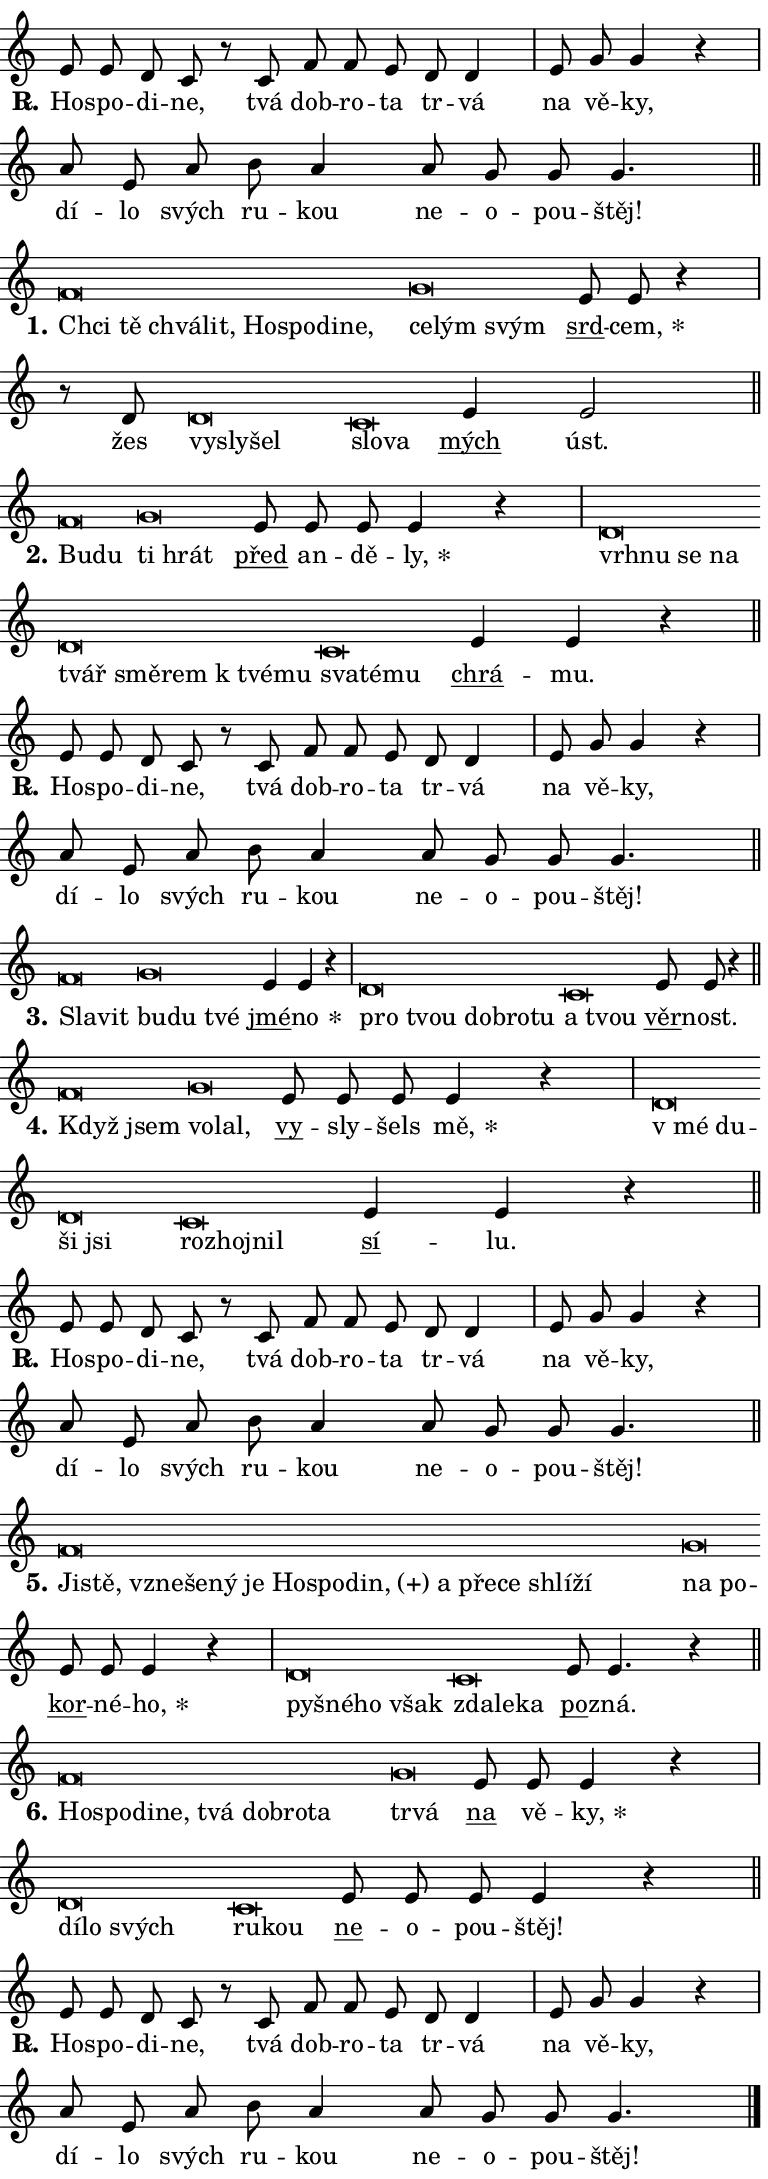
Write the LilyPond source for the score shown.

\version "2.24.0"
\header { tagline = "" }
\paper {
  indent = 0\cm
  top-margin = 0\cm
  right-margin = 0.13\cm % to fit lyric hyphens
  bottom-margin = 0\cm
  left-margin = 0\cm
  paper-width = 13\cm
  page-breaking = #ly:one-page-breaking
  system-system-spacing.basic-distance = #11
  score-system-spacing.basic-distance = #11
  ragged-last = ##f
}


%% Author: Thomas Morley
%% https://lists.gnu.org/archive/html/lilypond-user/2020-05/msg00002.html
#(define (line-position grob)
"Returns position of @var[grob} in current system:
   @code{'start}, if at first time-step
   @code{'end}, if at last time-step
   @code{'middle} otherwise
"
  (let* ((col (ly:item-get-column grob))
         (ln (ly:grob-object col 'left-neighbor))
         (rn (ly:grob-object col 'right-neighbor))
         (col-to-check-left (if (ly:grob? ln) ln col))
         (col-to-check-right (if (ly:grob? rn) rn col))
         (break-dir-left
           (and
             (ly:grob-property col-to-check-left 'non-musical #f)
             (ly:item-break-dir col-to-check-left)))
         (break-dir-right
           (and
             (ly:grob-property col-to-check-right 'non-musical #f)
             (ly:item-break-dir col-to-check-right))))
        (cond ((eqv? 1 break-dir-left) 'start)
              ((eqv? -1 break-dir-right) 'end)
              (else 'middle))))

#(define (tranparent-at-line-position vctor)
  (lambda (grob)
  "Relying on @code{line-position} select the relevant enry from @var{vctor}.
Used to determine transparency,"
    (case (line-position grob)
      ((end) (not (vector-ref vctor 0)))
      ((middle) (not (vector-ref vctor 1)))
      ((start) (not (vector-ref vctor 2))))))

noteHeadBreakVisibility =
#(define-music-function (break-visibility)(vector?)
"Makes @code{NoteHead}s transparent relying on @var{break-visibility}"
#{
  \override NoteHead.transparent =
    #(tranparent-at-line-position break-visibility)
#})

#(define delete-ledgers-for-transparent-note-heads
  (lambda (grob)
    "Reads whether a @code{NoteHead} is transparent.
If so this @code{NoteHead} is removed from @code{'note-heads} from
@var{grob}, which is supposed to be @code{LedgerLineSpanner}.
As a result ledgers are not printed for this @code{NoteHead}"
    (let* ((nhds-array (ly:grob-object grob 'note-heads))
           (nhds-list
             (if (ly:grob-array? nhds-array)
                 (ly:grob-array->list nhds-array)
                 '()))
           ;; Relies on the transparent-property being done before
           ;; Staff.LedgerLineSpanner.after-line-breaking is executed.
           ;; This is fragile ...
           (to-keep
             (remove
               (lambda (nhd)
                 (ly:grob-property nhd 'transparent #f))
               nhds-list)))
      ;; TODO find a better method to iterate over grob-arrays, similiar
      ;; to filter/remove etc for lists
      ;; For now rebuilt from scratch
      (set! (ly:grob-object grob 'note-heads)  '())
      (for-each
        (lambda (nhd)
          (ly:pointer-group-interface::add-grob grob 'note-heads nhd))
        to-keep))))

squashNotes = {
  \override NoteHead.X-extent = #'(-0.2 . 0.2)
  \override NoteHead.Y-extent = #'(-0.75 . 0)
  \override NoteHead.stencil =
    #(lambda (grob)
       (let ((pos (ly:grob-property grob 'staff-position)))
         (begin
           (if (< pos -7) (display "ERROR: Lower brevis then expected\n") (display ""))
           (if (<= pos -6) ly:text-interface::print ly:note-head::print))))
}
unSquashNotes = {
  \revert NoteHead.X-extent
  \revert NoteHead.Y-extent
  \revert NoteHead.stencil
}

hideNotes = \noteHeadBreakVisibility #begin-of-line-visible
unHideNotes = \noteHeadBreakVisibility #all-visible

% work-around for resetting accidentals
% https://lilypond.org/doc/v2.23/Documentation/notation/displaying-rhythms#unmetered-music
cadenzaMeasure = {
  \cadenzaOff
  \partial 1024 s1024
  \cadenzaOn
}

#(define-markup-command (accent layout props text) (markup?)
  "Underline accented syllable"
  (interpret-markup layout props
    #{\markup \override #'(offset . 4.3) \underline { #text }#}))

responsum = \markup \concat {
  "R" \hspace #-1.05 \path #0.1 #'((moveto 0 0.07) (lineto 0.9 0.8)) \hspace #0.05 "."
}

spaceSize = #0.6828661417322834 % exact space size for TeX Gyre Schola

\layout {
  \context {
    \Staff
    \remove "Time_signature_engraver"
    \override LedgerLineSpanner.after-line-breaking = #delete-ledgers-for-transparent-note-heads
  }
  \context {
    \Lyrics {
      \override LyricSpace.minimum-distance = \spaceSize
      \override LyricText.font-name = #"TeX Gyre Schola"
      \override LyricText.font-size = 1
      \override StanzaNumber.font-name = #"TeX Gyre Schola Bold"
      \override StanzaNumber.font-size = 1
    }
  }
  \context {
    \Score 
    \override NoteHead.text =
      #(lambda (grob) 
        (let ((pos (ly:grob-property grob 'staff-position)))
          #{\markup {
            \combine
              \halign #-0.55 \raise #(if (= pos -6) 0 0.5) \override #'(thickness . 2) \draw-line #'(3.2 . 0)
              \musicglyph "noteheads.sM1"
          }#}))
  }
}

% magnetic-lyrics.ily
%
%   written by
%     Jean Abou Samra <jean@abou-samra.fr>
%     Werner Lemberg <wl@gnu.org>
%
%   adapted by
%     Jiri Hon <jiri.hon@gmail.com>
%
% Version 2022-Apr-15

% https://www.mail-archive.com/lilypond-user@gnu.org/msg149350.html

#(define (Left_hyphen_pointer_engraver context)
   "Collect syllable-hyphen-syllable occurrences in lyrics and store
them in properties.  This engraver only looks to the left.  For
example, if the lyrics input is @code{foo -- bar}, it does the
following.

@itemize @bullet
@item
Set the @code{text} property of the @code{LyricHyphen} grob between
@q{foo} and @q{bar} to @code{foo}.

@item
Set the @code{left-hyphen} property of the @code{LyricText} grob with
text @q{foo} to the @code{LyricHyphen} grob between @q{foo} and
@q{bar}.
@end itemize

Use this auxiliary engraver in combination with the
@code{lyric-@/text::@/apply-@/magnetic-@/offset!} hook."
   (let ((hyphen #f)
         (text #f))
     (make-engraver
      (acknowledgers
       ((lyric-syllable-interface engraver grob source-engraver)
        (set! text grob)))
      (end-acknowledgers
       ((lyric-hyphen-interface engraver grob source-engraver)
        ;(when (not (grob::has-interface grob 'lyric-space-interface))
          (set! hyphen grob)));)
      ((stop-translation-timestep engraver)
       (when (and text hyphen)
         (ly:grob-set-object! text 'left-hyphen hyphen))
       (set! text #f)
       (set! hyphen #f)))))

#(define (lyric-text::apply-magnetic-offset! grob)
   "If the space between two syllables is less than the value in
property @code{LyricText@/.details@/.squash-threshold}, move the right
syllable to the left so that it gets concatenated with the left
syllable.

Use this function as a hook for
@code{LyricText@/.after-@/line-@/breaking} if the
@code{Left_@/hyphen_@/pointer_@/engraver} is active."
   (let ((hyphen (ly:grob-object grob 'left-hyphen #f)))
     (when hyphen
       (let ((left-text (ly:spanner-bound hyphen LEFT)))
         (when (grob::has-interface left-text 'lyric-syllable-interface)
           (let* ((common (ly:grob-common-refpoint grob left-text X))
                  (this-x-ext (ly:grob-extent grob common X))
                  (left-x-ext
                   (begin
                     ;; Trigger magnetism for left-text.
                     (ly:grob-property left-text 'after-line-breaking)
                     (ly:grob-extent left-text common X)))
                  ;; `delta` is the gap width between two syllables.
                  (delta (- (interval-start this-x-ext)
                            (interval-end left-x-ext)))
                  (details (ly:grob-property grob 'details))
                  (threshold (assoc-get 'squash-threshold details 0.2)))
             (when (< delta threshold)
               (let* (;; We have to manipulate the input text so that
                      ;; ligatures crossing syllable boundaries are not
                      ;; disabled.  For languages based on the Latin
                      ;; script this is essentially a beautification.
                      ;; However, for non-Western scripts it can be a
                      ;; necessity.
                      (lt (ly:grob-property left-text 'text))
                      (rt (ly:grob-property grob 'text))
                      (is-space (grob::has-interface hyphen 'lyric-space-interface))
                      (space (if is-space " " ""))
                      (extra-delta (if is-space spaceSize 0))
                      ;; Append new syllable.
                      (ltrt-space (if (and (string? lt) (string? rt))
                                (string-append lt space rt)
                                (make-concat-markup (list lt space rt))))
                      ;; Right-align `ltrt` to the right side.
                      (ltrt-space-markup (grob-interpret-markup
                               grob
                               (make-translate-markup
                                (cons (interval-length this-x-ext) 0)
                                (make-right-align-markup ltrt-space)))))
                 (begin
                   ;; Don't print `left-text`.
                   (ly:grob-set-property! left-text 'stencil #f)
                   ;; Set text and stencil (which holds all collected
                   ;; syllables so far) and shift it to the left.
                   (ly:grob-set-property! grob 'text ltrt-space)
                   (ly:grob-set-property! grob 'stencil ltrt-space-markup)
                   (ly:grob-translate-axis! grob (- (- delta extra-delta)) X))))))))))


#(define (lyric-hyphen::displace-bounds-first grob)
   ;; Make very sure this callback isn't triggered too early.
   (let ((left (ly:spanner-bound grob LEFT))
         (right (ly:spanner-bound grob RIGHT)))
     (ly:grob-property left 'after-line-breaking)
     (ly:grob-property right 'after-line-breaking)
     (ly:lyric-hyphen::print grob)))

squashThreshold = #0.4

\layout {
  \context {
    \Lyrics
    \consists #Left_hyphen_pointer_engraver
    \override LyricText.after-line-breaking =
      #lyric-text::apply-magnetic-offset!
    \override LyricHyphen.stencil = #lyric-hyphen::displace-bounds-first
    \override LyricText.details.squash-threshold = \squashThreshold
    \override LyricHyphen.minimum-distance = 0
    \override LyricHyphen.minimum-length = \squashThreshold
  }
}

squashText = \override LyricText.details.squash-threshold = 9999
unSquashText = \override LyricText.details.squash-threshold = \squashThreshold

leftText = \override LyricText.self-alignment-X = #LEFT
unLeftText = \revert LyricText.self-alignment-X

starOffset = #(lambda (grob) 
                (let ((x_offset (ly:self-alignment-interface::aligned-on-x-parent grob)))
                  (if (= x_offset 0) 0 (+ x_offset 1.2))))

star = #(define-music-function (syllable)(string?)
"Append star separator at the end of a syllable"
#{
  \once \override LyricText.X-offset = #starOffset
  \lyricmode { \markup {
    #syllable
    \override #'((font-name . "TeX Gyre Schola Bold")) \hspace #0.2 \lower #0.65 \larger "*"
  } }
#})

starAccent = #(define-music-function (syllable)(string?)
"Append star separator at the end of a syllable and make accent"
#{
  \once \override LyricText.X-offset = #starOffset
  \lyricmode { \markup {
    \accent #syllable
    \override #'((font-name . "TeX Gyre Schola Bold")) \hspace #0.2 \lower #0.65 \larger "*"
  } }
#})

breath = #(define-music-function (syllable)(string?)
"Append breathing indicator at the end of a syllable"
#{
  \lyricmode { \markup { #syllable "+" } }
#})

optionalBreath = #(define-music-function (syllable)(string?)
"Append optional breathing indicator at the end of a syllable"
#{
  \lyricmode { \markup { #syllable "(+)" } }
#})


\score {
    <<
        \new Voice = "melody" { \cadenzaOn \key c \major \relative { e'8 e d c r c \bar "" f f e \bar "" d d4 \cadenzaMeasure \bar "|" e8 g g4 r \cadenzaMeasure \bar "|" a8 e a \bar "" b a4 \bar "" a8 g g g4. \cadenzaMeasure \bar "||" \break } }
        \new Lyrics \lyricsto "melody" { \lyricmode { \set stanza = \responsum
Ho -- spo -- di -- ne, tvá dob -- ro -- ta tr -- vá na vě -- ky, dí -- lo svých ru -- kou ne -- o -- pou -- štěj! } }
    >>
    \layout {}
}

\score {
    <<
        \new Voice = "melody" { \cadenzaOn \key c \major \relative { \squashNotes f'\breve*1/16 \hideNotes \breve*1/16 \bar "" \breve*1/16 \bar "" \breve*1/16 \bar "" \breve*1/16 \bar "" \breve*1/16 \bar "" \breve*1/16 \breve*1/16 \bar "" \unHideNotes \unSquashNotes \squashNotes g\breve*1/16 \hideNotes \breve*1/16 \breve*1/16 \bar "" \unHideNotes \unSquashNotes \bar "" e8 e r4 \cadenzaMeasure \bar "|" r8 d8 \squashNotes d\breve*1/16 \hideNotes \breve*1/16 \breve*1/16 \bar "" \unHideNotes \unSquashNotes \squashNotes c\breve*1/16 \hideNotes \breve*1/16 \bar "" \unHideNotes \unSquashNotes \bar "" e4 e2 \cadenzaMeasure \bar "||" \break } }
        \new Lyrics \lyricsto "melody" { \lyricmode { \set stanza = "1."
\leftText Chci \squashText tě chvá -- lit, Ho -- spo -- di -- ne, \unSquashText ce -- \squashText lým svým \unLeftText \unSquashText \markup \accent srd -- \star cem, žes \leftText vy -- \squashText sly -- šel \unSquashText slo -- \squashText va \unLeftText \unSquashText \markup \accent mých úst. } }
    >>
    \layout {}
}

\score {
    <<
        \new Voice = "melody" { \cadenzaOn \key c \major \relative { \squashNotes f'\breve*1/16 \hideNotes \breve*1/16 \bar "" \unHideNotes \unSquashNotes \squashNotes g\breve*1/16 \hideNotes \breve*1/16 \bar "" \unHideNotes \unSquashNotes \bar "" e8 e e e4 r \cadenzaMeasure \bar "|" \squashNotes d\breve*1/16 \hideNotes \breve*1/16 \bar "" \breve*1/16 \bar "" \breve*1/16 \bar "" \breve*1/16 \bar "" \breve*1/16 \bar "" \breve*1/16 \bar "" \breve*1/16 \breve*1/16 \bar "" \unHideNotes \unSquashNotes \squashNotes c\breve*1/16 \hideNotes \breve*1/16 \breve*1/16 \bar "" \unHideNotes \unSquashNotes \bar "" e4 e r \cadenzaMeasure \bar "||" \break } }
        \new Lyrics \lyricsto "melody" { \lyricmode { \set stanza = "2."
\leftText Bu -- \squashText du \unSquashText ti \squashText hrát \unLeftText \unSquashText \markup \accent před an -- dě -- \star ly, \leftText vrh -- \squashText nu se na tvář smě -- rem "k tvé" -- mu \unSquashText sva -- \squashText té -- mu \unLeftText \unSquashText \markup \accent chrá -- mu. } }
    >>
    \layout {}
}

\score {
    <<
        \new Voice = "melody" { \cadenzaOn \key c \major \relative { e'8 e d c r c \bar "" f f e \bar "" d d4 \cadenzaMeasure \bar "|" e8 g g4 r \cadenzaMeasure \bar "|" a8 e a \bar "" b a4 \bar "" a8 g g g4. \cadenzaMeasure \bar "||" \break } }
        \new Lyrics \lyricsto "melody" { \lyricmode { \set stanza = \responsum
Ho -- spo -- di -- ne, tvá dob -- ro -- ta tr -- vá na vě -- ky, dí -- lo svých ru -- kou ne -- o -- pou -- štěj! } }
    >>
    \layout {}
}

\score {
    <<
        \new Voice = "melody" { \cadenzaOn \key c \major \relative { \squashNotes f'\breve*1/16 \hideNotes \breve*1/16 \bar "" \unHideNotes \unSquashNotes \squashNotes g\breve*1/16 \hideNotes \breve*1/16 \breve*1/16 \bar "" \unHideNotes \unSquashNotes \bar "" e4 e r \cadenzaMeasure \bar "|" \squashNotes d\breve*1/16 \hideNotes \breve*1/16 \bar "" \breve*1/16 \bar "" \breve*1/16 \breve*1/16 \bar "" \unHideNotes \unSquashNotes \squashNotes c\breve*1/16 \hideNotes \breve*1/16 \bar "" \unHideNotes \unSquashNotes \bar "" e8 e r4 \cadenzaMeasure \bar "||" \break } }
        \new Lyrics \lyricsto "melody" { \lyricmode { \set stanza = "3."
\leftText Sla -- \squashText vit \unSquashText bu -- \squashText du tvé \unLeftText \unSquashText \markup \accent jmé -- \star no \leftText pro \squashText tvou dob -- ro -- tu \unSquashText a \squashText tvou \unLeftText \unSquashText \markup \accent věr -- nost. } }
    >>
    \layout {}
}

\score {
    <<
        \new Voice = "melody" { \cadenzaOn \key c \major \relative { \squashNotes f'\breve*1/16 \hideNotes \breve*1/16 \bar "" \unHideNotes \unSquashNotes \squashNotes g\breve*1/16 \hideNotes \breve*1/16 \bar "" \unHideNotes \unSquashNotes \bar "" e8 e e e4 r \cadenzaMeasure \bar "|" \squashNotes d\breve*1/16 \hideNotes \breve*1/16 \bar "" \breve*1/16 \breve*1/16 \bar "" \unHideNotes \unSquashNotes \squashNotes c\breve*1/16 \hideNotes \breve*1/16 \breve*1/16 \bar "" \unHideNotes \unSquashNotes \bar "" e4 e r \cadenzaMeasure \bar "||" \break } }
        \new Lyrics \lyricsto "melody" { \lyricmode { \set stanza = "4."
\leftText Když \squashText jsem \unSquashText vo -- \squashText lal, \unLeftText \unSquashText \markup \accent vy -- sly -- šels \star mě, \leftText "v mé" \squashText du -- ši jsi \unSquashText roz -- \squashText hoj -- nil \unLeftText \unSquashText \markup \accent sí -- lu. } }
    >>
    \layout {}
}

\score {
    <<
        \new Voice = "melody" { \cadenzaOn \key c \major \relative { e'8 e d c r c \bar "" f f e \bar "" d d4 \cadenzaMeasure \bar "|" e8 g g4 r \cadenzaMeasure \bar "|" a8 e a \bar "" b a4 \bar "" a8 g g g4. \cadenzaMeasure \bar "||" \break } }
        \new Lyrics \lyricsto "melody" { \lyricmode { \set stanza = \responsum
Ho -- spo -- di -- ne, tvá dob -- ro -- ta tr -- vá na vě -- ky, dí -- lo svých ru -- kou ne -- o -- pou -- štěj! } }
    >>
    \layout {}
}

\score {
    <<
        \new Voice = "melody" { \cadenzaOn \key c \major \relative { \squashNotes f'\breve*1/16 \hideNotes \breve*1/16 \bar "" \breve*1/16 \bar "" \breve*1/16 \bar "" \breve*1/16 \bar "" \breve*1/16 \bar "" \breve*1/16 \bar "" \breve*1/16 \bar "" \breve*1/16 \bar "" \breve*1/16 \bar "" \breve*1/16 \bar "" \breve*1/16 \bar "" \breve*1/16 \breve*1/16 \bar "" \unHideNotes \unSquashNotes \squashNotes g\breve*1/16 \hideNotes \breve*1/16 \bar "" \unHideNotes \unSquashNotes \bar "" e8 e e4 r \cadenzaMeasure \bar "|" \squashNotes d\breve*1/16 \hideNotes \breve*1/16 \bar "" \breve*1/16 \breve*1/16 \bar "" \unHideNotes \unSquashNotes \squashNotes c\breve*1/16 \hideNotes \breve*1/16 \breve*1/16 \bar "" \unHideNotes \unSquashNotes \bar "" e8 e4. r4 \cadenzaMeasure \bar "||" \break } }
        \new Lyrics \lyricsto "melody" { \lyricmode { \set stanza = "5."
\leftText Ji -- \squashText stě, vzne -- še -- ný je Ho -- spo -- \optionalBreath din, a pře -- ce shlí -- ží \unSquashText na \squashText po -- \unLeftText \unSquashText \markup \accent kor -- né -- \star ho, \leftText py -- \squashText šné -- ho však \unSquashText zda -- \squashText le -- ka \unLeftText \unSquashText \markup \accent po -- zná. } }
    >>
    \layout {}
}

\score {
    <<
        \new Voice = "melody" { \cadenzaOn \key c \major \relative { \squashNotes f'\breve*1/16 \hideNotes \breve*1/16 \bar "" \breve*1/16 \bar "" \breve*1/16 \bar "" \breve*1/16 \bar "" \breve*1/16 \bar "" \breve*1/16 \breve*1/16 \bar "" \unHideNotes \unSquashNotes \squashNotes g\breve*1/16 \hideNotes \breve*1/16 \bar "" \unHideNotes \unSquashNotes \bar "" e8 e e4 r \cadenzaMeasure \bar "|" \squashNotes d\breve*1/16 \hideNotes \breve*1/16 \breve*1/16 \bar "" \unHideNotes \unSquashNotes \squashNotes c\breve*1/16 \hideNotes \breve*1/16 \bar "" \unHideNotes \unSquashNotes \bar "" e8 e e e4 r \cadenzaMeasure \bar "||" \break } }
        \new Lyrics \lyricsto "melody" { \lyricmode { \set stanza = "6."
\leftText Ho -- \squashText spo -- di -- ne, tvá dob -- ro -- ta \unSquashText tr -- \squashText vá \unLeftText \unSquashText \markup \accent na vě -- \star ky, \leftText dí -- \squashText lo svých \unSquashText ru -- \squashText kou \unLeftText \unSquashText \markup \accent ne -- o -- pou -- štěj! } }
    >>
    \layout {}
}

\score {
    <<
        \new Voice = "melody" { \cadenzaOn \key c \major \relative { e'8 e d c r c \bar "" f f e \bar "" d d4 \cadenzaMeasure \bar "|" e8 g g4 r \cadenzaMeasure \bar "|" a8 e a \bar "" b a4 \bar "" a8 g g g4. \cadenzaMeasure \bar "||" \break } \bar "|." }
        \new Lyrics \lyricsto "melody" { \lyricmode { \set stanza = \responsum
Ho -- spo -- di -- ne, tvá dob -- ro -- ta tr -- vá na vě -- ky, dí -- lo svých ru -- kou ne -- o -- pou -- štěj! } }
    >>
    \layout {}
}
